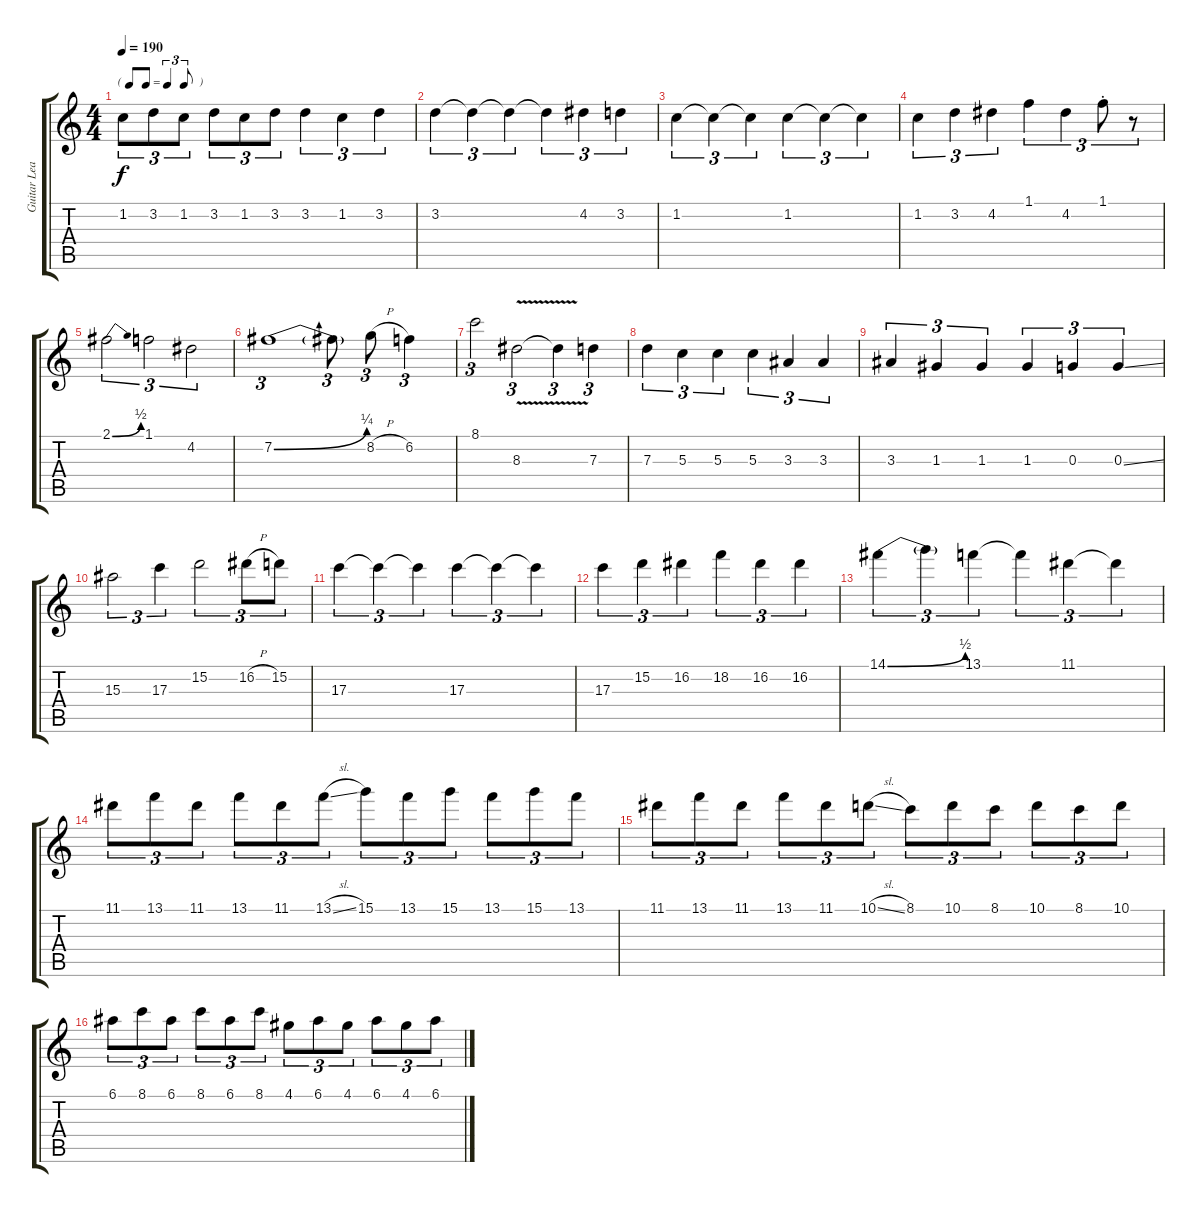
\track ("Guitar Lead" "Guitar Lea") {instrument distortionguitar}
\staff {score tabs}
\tuning (E4 B3 G3 D3 A2 E2) {hide}
\ts (4 4)
\tf triplet8th
\tempo 190
\clef g2
\ks c
1.2.8{tu (3 2) dy f} 3.2.8{tu (3 2)} 1.2.8{tu (3 2)} 3.2.8{tu (3 2)} 1.2.8{tu (3 2)} 3.2.8{tu (3 2)} 3.2.4{tu (3 2)} 1.2.4{tu (3 2)} 3.2.4{tu (3 2)} |
3.2.4{tu (3 2)} 3.2{t}.4{tu (3 2)} 3.2{t}.4{tu (3 2)} 3.2{t}.4{tu (3 2)} 4.2.4{tu (3 2)} 3.2.4{tu (3 2)} |
1.2.4{tu (3 2)} 1.2{t}.4{tu (3 2)} 1.2{t}.4{tu (3 2)} 1.2.4{tu (3 2)} 1.2{t}.4{tu (3 2)} 1.2{t}.4{tu (3 2)} |
1.2.4{tu (3 2)} 3.2.4{tu (3 2)} 4.2.4{tu (3 2)} 1.1.4{tu (3 2)} 4.2.4{tu (3 2)} 1.1{st}.8{tu (3 2)} r.8{tu (3 2)} |
2.1{be (bend 0 0 60 2)}.2{tu (3 2)} 1.1.2{tu (3 2)} 4.2.2{tu (3 2)} |
7.2{be (bend 0 0 60 1)}.1{tu (3 2)} 7.2{t}.8{tu (3 2)} 8.2{h}.8{tu (3 2)} 6.2.4{tu (3 2)} |
8.1.2{tu (3 2)} 8.3{v}.2{tu (3 2)} 8.3{t}.4{tu (3 2)} 7.3.4{tu (3 2)} |
7.3.4{tu (3 2)} 5.3.4{tu (3 2)} 5.3.4{tu (3 2)} 5.3.4{tu (3 2)} 3.3.4{tu (3 2)} 3.3.4{tu (3 2)} |
3.3.4{tu (3 2)} 1.3.4{tu (3 2)} 1.3.4{tu (3 2)} 1.3.4{tu (3 2)} 0.3.4{tu (3 2)} 0.3{ss}.4{tu (3 2)} |
15.3.2{tu (3 2)} 17.3.4{tu (3 2)} 15.2.2{tu (3 2)} 16.2{h}.8{tu (3 2)} 15.2.8{tu (3 2)} |
17.3.4{tu (3 2)} 17.3{t}.4{tu (3 2)} 17.3{t}.4{tu (3 2)} 17.3.4{tu (3 2)} 17.3{t}.4{tu (3 2)} 17.3{t}.4{tu (3 2)} |
17.3.4{tu (3 2)} 15.2.4{tu (3 2)} 16.2.4{tu (3 2)} 18.2.4{tu (3 2)} 16.2.4{tu (3 2)} 16.2.4{tu (3 2)} |
14.1{be (bend 0 0 60 2)}.4{tu (3 2)} 14.1{t}.4{tu (3 2)} 13.1.4{tu (3 2)} 13.1{t}.4{tu (3 2)} 11.1.4{tu (3 2)} 11.1{t}.4{tu (3 2)} |
11.1.8{tu (3 2)} 13.1.8{tu (3 2)} 11.1.8{tu (3 2)} 13.1.8{tu (3 2)} 11.1.8{tu (3 2)} 13.1{sl}.8{tu (3 2)} 15.1.8{tu (3 2)} 13.1.8{tu (3 2)} 15.1.8{tu (3 2)} 13.1.8{tu (3 2)} 15.1.8{tu (3 2)} 13.1.8{tu (3 2)} |
11.1.8{tu (3 2)} 13.1.8{tu (3 2)} 11.1.8{tu (3 2)} 13.1.8{tu (3 2)} 11.1.8{tu (3 2)} 10.1{sl}.8{tu (3 2)} 8.1.8{tu (3 2)} 10.1.8{tu (3 2)} 8.1.8{tu (3 2)} 10.1.8{tu (3 2)} 8.1.8{tu (3 2)} 10.1.8{tu (3 2)} |
6.1.8{tu (3 2)} 8.1.8{tu (3 2)} 6.1.8{tu (3 2)} 8.1.8{tu (3 2)} 6.1.8{tu (3 2)} 8.1.8{tu (3 2)} 4.1.8{tu (3 2)} 6.1.8{tu (3 2)} 4.1.8{tu (3 2)} 6.1.8{tu (3 2)} 4.1.8{tu (3 2)} 6.1.8{tu (3 2)}
